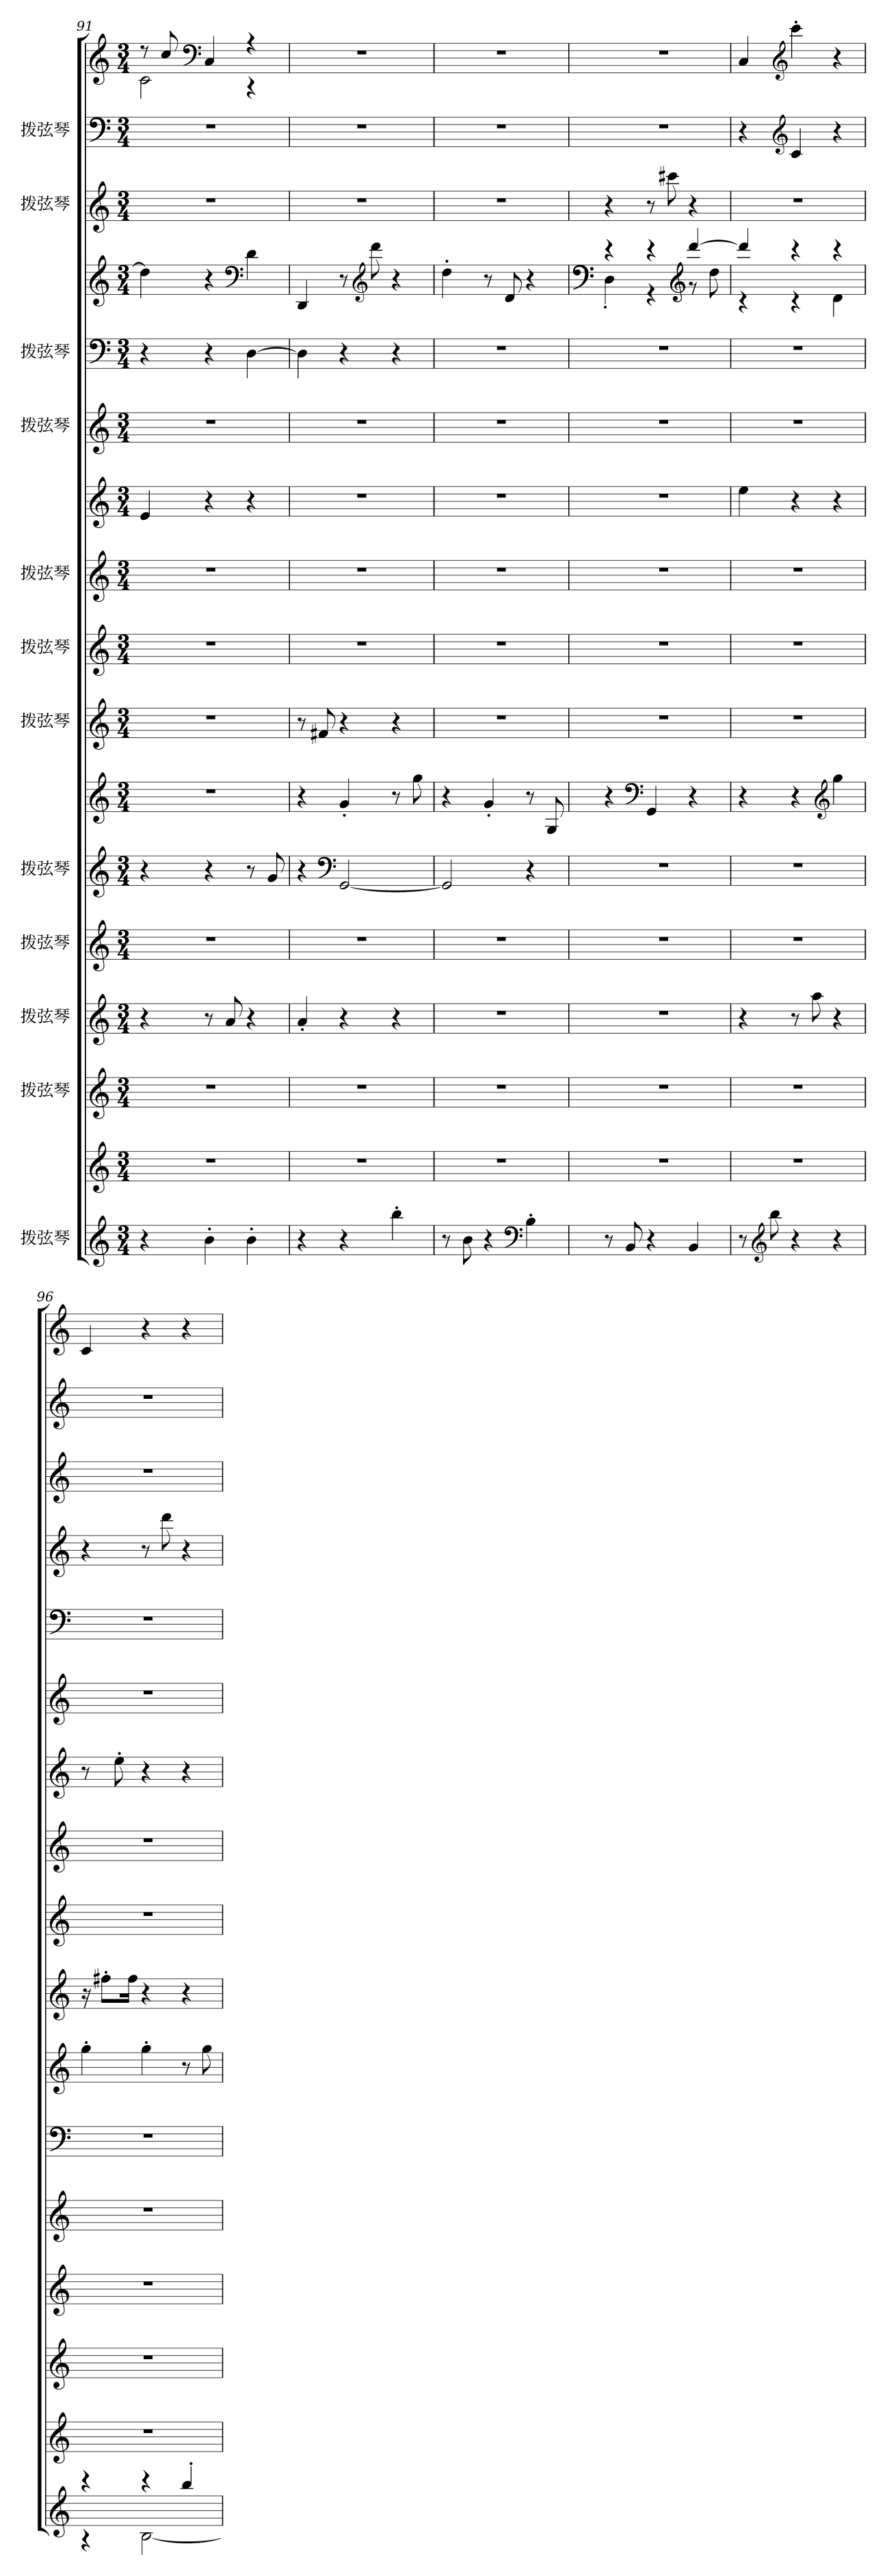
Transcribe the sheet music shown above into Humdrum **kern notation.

**kern	**kern	**kern	**kern	**kern	**kern	**kern	**kern	**kern	**kern	**kern	**kern	**kern	**kern	**kern	**kern	**kern
*part12	*part12	*part11	*part10	*part9	*part8	*part8	*part7	*part6	*part5	*part5	*part4	*part3	*part3	*part2	*part1	*part1
*staff17	*staff16	*staff15	*staff14	*staff13	*staff12	*staff11	*staff10	*staff9	*staff8	*staff7	*staff6	*staff5	*staff4	*staff3	*staff2	*staff1
*I"拨弦琴	*	*I"拨弦琴	*I"拨弦琴	*I"拨弦琴	*I"拨弦琴	*	*I"拨弦琴	*I"拨弦琴	*I"拨弦琴	*	*I"拨弦琴	*I"拨弦琴	*	*I"拨弦琴	*I"拨弦琴	*
!!LO:PB:g=z
*clefG2	*clefG2	*clefG2	*clefG2	*clefG2	*clefG2	*clefG2	*clefG2	*clefG2	*clefG2	*clefG2	*clefG2	*clefF4	*clefG2	*clefG2	*clefF4	*clefG2
*k[]	*k[]	*k[]	*k[]	*k[]	*k[]	*k[]	*k[]	*k[]	*k[]	*k[]	*k[]	*k[]	*k[]	*k[]	*k[]	*k[]
*M3/4	*M3/4	*M3/4	*M3/4	*M3/4	*M3/4	*M3/4	*M3/4	*M3/4	*M3/4	*M3/4	*M3/4	*M3/4	*M3/4	*M3/4	*M3/4	*M3/4
=91	=91	=91	=91	=91	=91	=91	=91	=91	=91	=91	=91	=91	=91	=91	=91	=91
*	*	*	*	*	*	*	*	*	*	*	*	*	*	*	*	*^
4r	2.r	2.r	4r	2.r	4r	2.r	2.r	2.r	2.r	4e/	2.r	4r	4dd\]	2.r	2.r	8r	2c\
.	.	.	.	.	.	.	.	.	.	.	.	.	.	.	.	8cc/	.
*	*	*	*	*	*	*	*	*	*	*	*	*	*	*	*	*clefF4	*
4b'\	.	.	8r	.	4r	.	.	.	.	4r	.	4r	4r	.	.	4C/	.
.	.	.	8a/	.	.	.	.	.	.	.	.	.	.	.	.	.	.
*	*	*	*	*	*	*	*	*	*	*	*	*	*clefF4	*	*	*	*
4b'\	.	.	4r	.	8r	.	.	.	.	4r	.	[4D\	4d\	.	.	4r	4r
.	.	.	.	.	8g/	.	.	.	.	.	.	.	.	.	.	.	.
*	*	*	*	*	*	*	*	*	*	*	*	*	*	*	*	*v	*v
=92	=92	=92	=92	=92	=92	=92	=92	=92	=92	=92	=92	=92	=92	=92	=92	=92
4r	2.r	2.r	4a'/	2.r	4r	4r	8r	2.r	2.r	2.r	2.r	4D\]	4DD/	2.r	2.r	2.r
.	.	.	.	.	.	.	8f#X/	.	.	.	.	.	.	.	.	.
*	*	*	*	*	*clefF4	*	*	*	*	*	*	*	*	*	*	*
4r	.	.	4r	.	[2GG/	4g'/	4r	.	.	.	.	4r	8r	.	.	.
*	*	*	*	*	*	*	*	*	*	*	*	*	*clefG2	*	*	*
.	.	.	.	.	.	.	.	.	.	.	.	.	8ddd\	.	.	.
4bb'\	.	.	4r	.	.	8r	4r	.	.	.	.	4r	4r	.	.	.
.	.	.	.	.	.	8gg\	.	.	.	.	.	.	.	.	.	.
=93	=93	=93	=93	=93	=93	=93	=93	=93	=93	=93	=93	=93	=93	=93	=93	=93
8r	2.r	2.r	2.r	2.r	2GG/]	4r	2.r	2.r	2.r	2.r	2.r	2.r	4dd'\	2.r	2.r	2.r
8b\	.	.	.	.	.	.	.	.	.	.	.	.	.	.	.	.
4r	.	.	.	.	.	4g'/	.	.	.	.	.	.	8r	.	.	.
.	.	.	.	.	.	.	.	.	.	.	.	.	8d/	.	.	.
*clefF4	*	*	*	*	*	*	*	*	*	*	*	*	*	*	*	*
4B'\	.	.	.	.	4r	8r	.	.	.	.	.	.	4r	.	.	.
.	.	.	.	.	.	8G/	.	.	.	.	.	.	.	.	.	.
=94	=94	=94	=94	=94	=94	=94	=94	=94	=94	=94	=94	=94	=94	=94	=94	=94
*	*	*	*	*	*	*	*	*	*	*	*	*	*clefF4	*	*	*
*	*	*	*	*	*	*	*	*	*	*	*	*	*^	*	*	*
8r	2.r	2.r	2.r	2.r	2.r	4r	2.r	2.r	2.r	2.r	2.r	2.r	4r	4D'\	4r	2.r	2.r
8BB/	.	.	.	.	.	.	.	.	.	.	.	.	.	.	.	.	.
*	*	*	*	*	*	*clefF4	*	*	*	*	*	*	*	*	*	*	*
4r	.	.	.	.	.	4GG/	.	.	.	.	.	.	4r	4r	8r	.	.
.	.	.	.	.	.	.	.	.	.	.	.	.	.	.	8ccc#X\	.	.
*	*	*	*	*	*	*	*	*	*	*	*	*	*clefG2	*	*	*	*
4BB/	.	.	.	.	.	4r	.	.	.	.	.	.	[4ddd/	8r	4r	.	.
.	.	.	.	.	.	.	.	.	.	.	.	.	.	8dd\	.	.	.
!!LO:PB:g=z
=95	=95	=95	=95	=95	=95	=95	=95	=95	=95	=95	=95	=95	=95	=95	=95	=95	=95
8r	2.r	2.r	4r	2.r	2.r	4r	2.r	2.r	2.r	4ee\	2.r	2.r	4ddd/]	4r	2.r	4r	4C/
*clefG2	*	*	*	*	*	*	*	*	*	*	*	*	*	*	*	*	*
8bb\	.	.	.	.	.	.	.	.	.	.	.	.	.	.	.	.	.
*	*	*	*	*	*	*	*	*	*	*	*	*	*	*	*	*clefG2	*clefG2
4r	.	.	8r	.	.	4r	.	.	.	4r	.	.	4r	4r	.	4c/	4ccc'\
.	.	.	8aa\	.	.	.	.	.	.	.	.	.	.	.	.	.	.
*	*	*	*	*	*	*clefG2	*	*	*	*	*	*	*	*	*	*	*
4r	.	.	4r	.	.	4gg\	.	.	.	4r	.	.	4r	4d\	.	4r	4r
*	*	*	*	*	*	*	*	*	*	*	*	*	*v	*v	*	*	*
=96	=96	=96	=96	=96	=96	=96	=96	=96	=96	=96	=96	=96	=96	=96	=96	=96
*^	*	*	*	*	*	*	*	*	*	*	*	*	*	*	*	*
4r	4r	2.r	2.r	2.r	2.r	2.r	4gg'\	16r	2.r	2.r	8r	2.r	2.r	4r	2.r	2.r	4c/
.	.	.	.	.	.	.	.	8ff#X'\L	.	.	.	.	.	.	.	.	.
.	.	.	.	.	.	.	.	.	.	.	8ee'\	.	.	.	.	.	.
.	.	.	.	.	.	.	.	16ff#\Jk	.	.	.	.	.	.	.	.	.
4r	[2B\	.	.	.	.	.	4gg'\	4r	.	.	4r	.	.	8r	.	.	4r
.	.	.	.	.	.	.	.	.	.	.	.	.	.	8ddd\	.	.	.
4bb'/	.	.	.	.	.	.	8r	4r	.	.	4r	.	.	4r	.	.	4r
.	.	.	.	.	.	.	8gg\	.	.	.	.	.	.	.	.	.	.
*v	*v	*	*	*	*	*	*	*	*	*	*	*	*	*	*	*	*
=	=	=	=	=	=	=	=	=	=	=	=	=	=	=	=	=
*-	*-	*-	*-	*-	*-	*-	*-	*-	*-	*-	*-	*-	*-	*-	*-	*-
